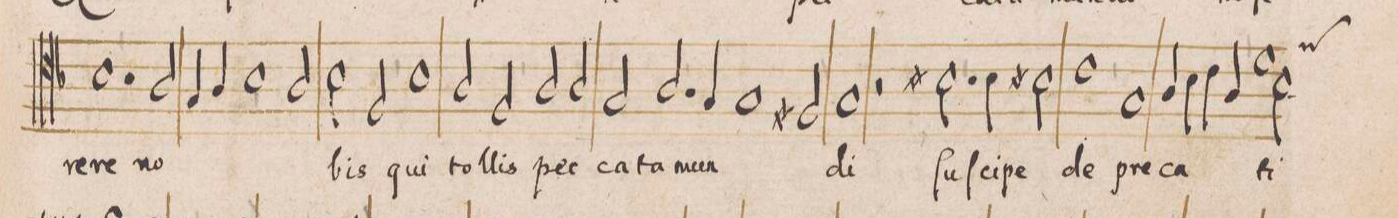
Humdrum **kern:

**kern	**text
*I"ALTVS	*
*clefC4	*
*k[b-]	*
*met(C|)	*
*M2/1	*
1.B-	-re-
=61-	=61-
2A/	-re
4G/	no-
4A/	.
1B-\	.
=62-	=62-
2A/	.
2B-\	-bis
2F,/	.
=63-	=63-
1B-	qui
2A/	tol-
2F/	-lis
=64-	=64-
2A/	pec-
2A/	-ca-
2G/	-ta
2.A/	mun-
=65-	=65-
4G/	.
1G	.
2F#X/	.
=66-	=66-
1G	-di
2r	.
2.Bn\	ſuſ-
=67-	=67-
4Bn\	-ci-
2Bn\	-pe-
1c	-de-
=68-	=68-
1G	-pre-
4A/	-ca-
4B-\	.
4c\	.
4A/	.
=69-	=69-
1d	.
*custos:e	*
2B-\	-ti-
*-	*-
